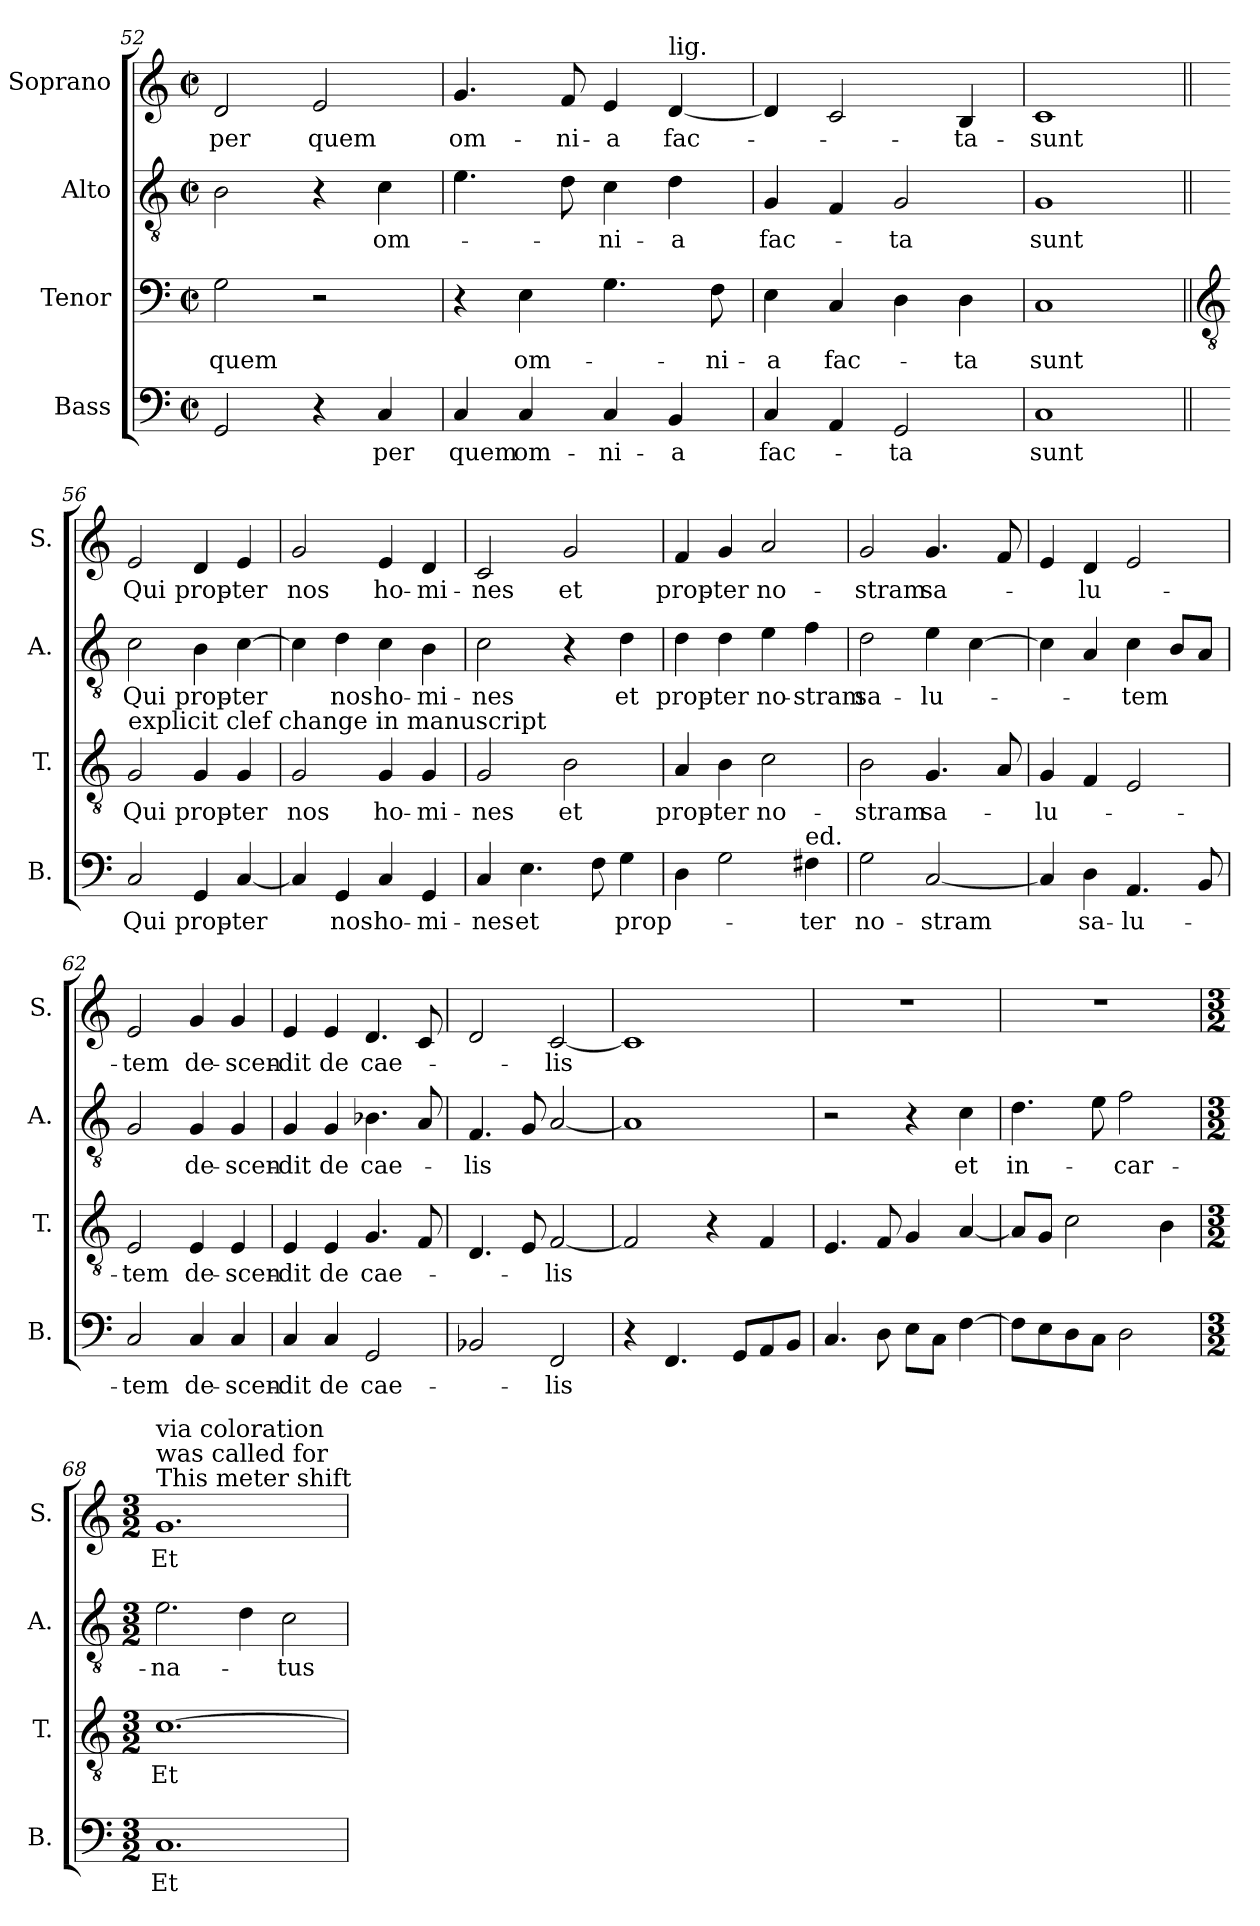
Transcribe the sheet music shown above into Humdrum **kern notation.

**kern	**text	**kern	**text	**kern	**text	**kern	**text
*part4	*part4	*part3	*part3	*part2	*part2	*part1	*part1
*staff4	*staff4	*staff3	*staff3	*staff2	*staff2	*staff1	*staff1
*I"Bass	*	*I"Tenor	*	*I"Alto	*	*I"Soprano	*
*I'B.	*	*I'T.	*	*I'A.	*	*I'S.	*
!!LO:LB:g=z
*clefF4	*	*clefF4	*	*clefGv2	*	*clefG2	*
*k[]	*	*k[]	*	*k[]	*	*k[]	*
*M2/2	*	*M2/2	*	*M2/2	*	*M2/2	*
*met(c|)	*	*met(c|)	*	*met(c|)	*	*met(c|)	*
=52	=52	=52	=52	=52	=52	=52	=52
!	!	!	!LO:LY:b	!	!	!	!LO:LY:b
2GG/	.	2G\	quem	2B\	.	2d/	per
!	!	!	!	!	!	!	!LO:LY:b
4r	.	2r	.	4r	.	2e/	quem
!	!LO:LY:b	!	!	!	!LO:LY:b	!	!
4C/	per	.	.	4c\	om-	.	.
=53	=53	=53	=53	=53	=53	=53	=53
!	!LO:LY:b	!	!	!	!	!	!LO:LY:b
4C/	quem	4r	.	4.e\	.	4.g/	om-
!	!LO:LY:b	!	!LO:LY:b	!	!	!	!
4C/	om-	4E\	om-	.	.	.	.
!	!	!	!	!	!	!	!LO:LY:b
.	.	.	.	8d\	.	8f/	-ni-
!	!LO:LY:b	!	!	!	!LO:LY:b	!	!LO:LY:b
4C/	-ni-	4.G\	.	4c\	-ni-	4e/	-a
!	!	!	!	!	!	!LO:TX:a:t=lig.	!
!	!LO:LY:b	!	!	!	!LO:LY:b	!	!LO:LY:b
4BB/	-a	.	.	4d\	-a	[4d/	fac-
!	!	!	!LO:LY:b	!	!	!	!
.	.	8F\	-ni-	.	.	.	.
=54	=54	=54	=54	=54	=54	=54	=54
!	!LO:LY:b	!	!LO:LY:b	!	!LO:LY:b	!	!
4C/	fac-	4E\	-a	4G/	fac-	4d/]	.
!	!	!	!LO:LY:b	!	!	!	!
4AA/	.	4C/	fac-	4F/	.	2c/	.
!	!LO:LY:b	!	!	!	!LO:LY:b	!	!
2GG/	-ta	4D\	.	2G/	-ta	.	.
!	!	!	!LO:LY:b	!	!	!	!LO:LY:b
.	.	4D\	-ta	.	.	4B/	-ta-
=55	=55	=55	=55	=55	=55	=55	=55
!	!LO:LY:b	!	!LO:LY:b	!	!LO:LY:b	!	!LO:LY:b
1C	sunt	1C	sunt	1G	sunt	1c	-sunt
=56||	=56||	=56||	=56||	=56||	=56||	=56||	=56||
*	*	*clefGv2	*	*	*	*	*
!	!	!LO:TX:a:t=explicit clef change in manuscript	!	!	!	!	!
!	!LO:LY:b	!	!LO:LY:b	!	!LO:LY:b	!	!LO:LY:b
2C/	Qui	2G/	Qui	2c\	Qui	2e/	Qui
!	!LO:LY:b	!	!LO:LY:b	!	!LO:LY:b	!	!LO:LY:b
4GG/	prop-	4G/	prop-	4B\	prop-	4d/	prop-
!	!LO:LY:b	!	!LO:LY:b	!	!LO:LY:b	!	!LO:LY:b
[4C/	-ter	4G/	-ter	[4c\	-ter	4e/	-ter
=57	=57	=57	=57	=57	=57	=57	=57
!	!	!	!LO:LY:b	!	!	!	!LO:LY:b
4C/]	.	2G/	nos	4c\]	.	2g/	nos
!	!LO:LY:b	!	!	!	!LO:LY:b	!	!
4GG/	nos	.	.	4d\	nos	.	.
!	!LO:LY:b	!	!LO:LY:b	!	!LO:LY:b	!	!LO:LY:b
4C/	ho-	4G/	ho-	4c\	ho-	4e/	ho-
!	!LO:LY:b	!	!LO:LY:b	!	!LO:LY:b	!	!LO:LY:b
4GG/	-mi-	4G/	-mi-	4B\	-mi-	4d/	-mi-
!!LO:LB:g=z
=58	=58	=58	=58	=58	=58	=58	=58
!	!LO:LY:b	!	!LO:LY:b	!	!LO:LY:b	!	!LO:LY:b
4C/	-nes	2G/	-nes	2c\	-nes	2c/	-nes
!	!LO:LY:b	!	!	!	!	!	!
4.E\	et	.	.	.	.	.	.
!	!	!	!LO:LY:b	!	!	!	!LO:LY:b
.	.	2B\	et	4r	.	2g/	et
8F\	.	.	.	.	.	.	.
!	!LO:LY:b	!	!	!	!LO:LY:b	!	!
4G\	prop-	.	.	4d\	et	.	.
=59	=59	=59	=59	=59	=59	=59	=59
!	!	!	!LO:LY:b	!	!LO:LY:b	!	!LO:LY:b
4D\	.	4A/	prop-	4d\	prop-	4f/	prop-
!	!	!	!LO:LY:b	!	!LO:LY:b	!	!LO:LY:b
2G\	.	4B\	-ter	4d\	-ter	4g/	-ter
!	!	!	!LO:LY:b	!	!LO:LY:b	!	!LO:LY:b
.	.	2c\	no-	4e\	no-	2a/	no-
!LO:TX:a:t=ed.	!	!	!	!	!	!	!
!	!LO:LY:b	!	!	!	!LO:LY:b	!	!
4F#X\	-ter	.	.	4f\	-stram	.	.
=60	=60	=60	=60	=60	=60	=60	=60
!	!LO:LY:b	!	!LO:LY:b	!	!LO:LY:b	!	!LO:LY:b
2G\	no-	2B\	-stram	2d\	sa-	2g/	-stram
!	!LO:LY:b	!	!LO:LY:b	!	!LO:LY:b	!	!LO:LY:b
[2C/	-stram	4.G/	sa-	4e\	-lu-	4.g/	sa-
.	.	.	.	[4c\	.	.	.
.	.	8A/	.	.	.	8f/	.
=61	=61	=61	=61	=61	=61	=61	=61
!	!	!	!LO:LY:b	!	!	!	!
4C/]	.	4G/	-lu-	4c\]	.	4e/	.
!	!LO:LY:b	!	!	!	!	!	!LO:LY:b
4D\	sa-	4F/	.	4A/	.	4d/	-lu-
!	!LO:LY:b	!	!	!	!LO:LY:b	!	!
4.AA/	-lu-	2E/	.	4c\	-tem	2e/	.
.	.	.	.	8B/L	.	.	.
8BB/	.	.	.	8A/J	.	.	.
=62	=62	=62	=62	=62	=62	=62	=62
!	!LO:LY:b	!	!LO:LY:b	!	!	!	!LO:LY:b
2C/	tem	2E/	-tem	2G/	.	2e/	-tem
!	!LO:LY:b	!	!LO:LY:b	!	!LO:LY:b	!	!LO:LY:b
4C/	de-	4E/	de-	4G/	de-	4g/	de-
!	!LO:LY:b	!	!LO:LY:b	!	!LO:LY:b	!	!LO:LY:b
4C/	-scen-	4E/	-scen-	4G/	-scen-	4g/	-scen-
!!LO:PB:g=z
=63	=63	=63	=63	=63	=63	=63	=63
!	!LO:LY:b	!	!LO:LY:b	!	!LO:LY:b	!	!LO:LY:b
4C/	-dit	4E/	-dit	4G/	-dit	4e/	-dit
!	!LO:LY:b	!	!LO:LY:b	!	!LO:LY:b	!	!LO:LY:b
4C/	de	4E/	de	4G/	de	4e/	de
!	!LO:LY:b	!	!LO:LY:b	!	!LO:LY:b	!	!LO:LY:b
2GG/	cae-	4.G/	cae-	4.B-X\	cae-	4.d/	cae-
.	.	8F/	.	8A/	.	8c/	.
=64	=64	=64	=64	=64	=64	=64	=64
!	!	!	!	!	!LO:LY:b	!	!
2BB-X/	.	4.D/	.	4.F/	-lis	2d/	.
.	.	8E/	.	8G/	.	.	.
!	!LO:LY:b	!	!LO:LY:b	!	!	!	!LO:LY:b
2FF/	-lis	[2F/	-lis	[2A/	.	[2c/	-lis
=65	=65	=65	=65	=65	=65	=65	=65
4r	.	2F/]	.	1A]	.	1c]	.
4.FF/	.	.	.	.	.	.	.
.	.	4r	.	.	.	.	.
8GG/L	.	.	.	.	.	.	.
8AA/	.	4F/	.	.	.	.	.
8BB/J	.	.	.	.	.	.	.
=66	=66	=66	=66	=66	=66	=66	=66
4.C/	.	4.E/	.	2r	.	1r	.
8D\	.	8F/	.	.	.	.	.
8E\L	.	4G/	.	4r	.	.	.
8C\J	.	.	.	.	.	.	.
!	!	!	!	!	!LO:LY:b	!	!
[4F\	.	[4A/	.	4c\	et	.	.
=67	=67	=67	=67	=67	=67	=67	=67
!	!	!	!	!	!LO:LY:b	!	!
8F\L]	.	8A/L]	.	4.d\	in-	1r	.
8E\	.	8G/J	.	.	.	.	.
8D\	.	2c\	.	.	.	.	.
8C\J	.	.	.	8e\	.	.	.
!	!	!	!	!	!LO:LY:b	!	!
2D\	.	.	.	2f\	car-	.	.
.	.	4B\	.	.	.	.	.
=68	=68	=68	=68	=68	=68	=68	=68
*M3/2	*	*M3/2	*	*M3/2	*	*M3/2	*
!	!	!	!	!	!	!LO:TX:a:t=This meter shift	!
!	!	!	!	!	!	!LO:TX:a:t=was called for	!
!	!	!	!	!	!	!LO:TX:a:t=via coloration	!
!	!LO:LY:b	!	!LO:LY:b	!	!LO:LY:b	!	!LO:LY:b
1.C	-Et	[1.c	-Et	2.e\	-na-	1.g	-Et
.	.	.	.	4d\	.	.	.
!	!	!	!	!	!LO:LY:b	!	!
.	.	.	.	2c\	-tus	.	.
=	=	=	=	=	=	=	=
*-	*-	*-	*-	*-	*-	*-	*-
